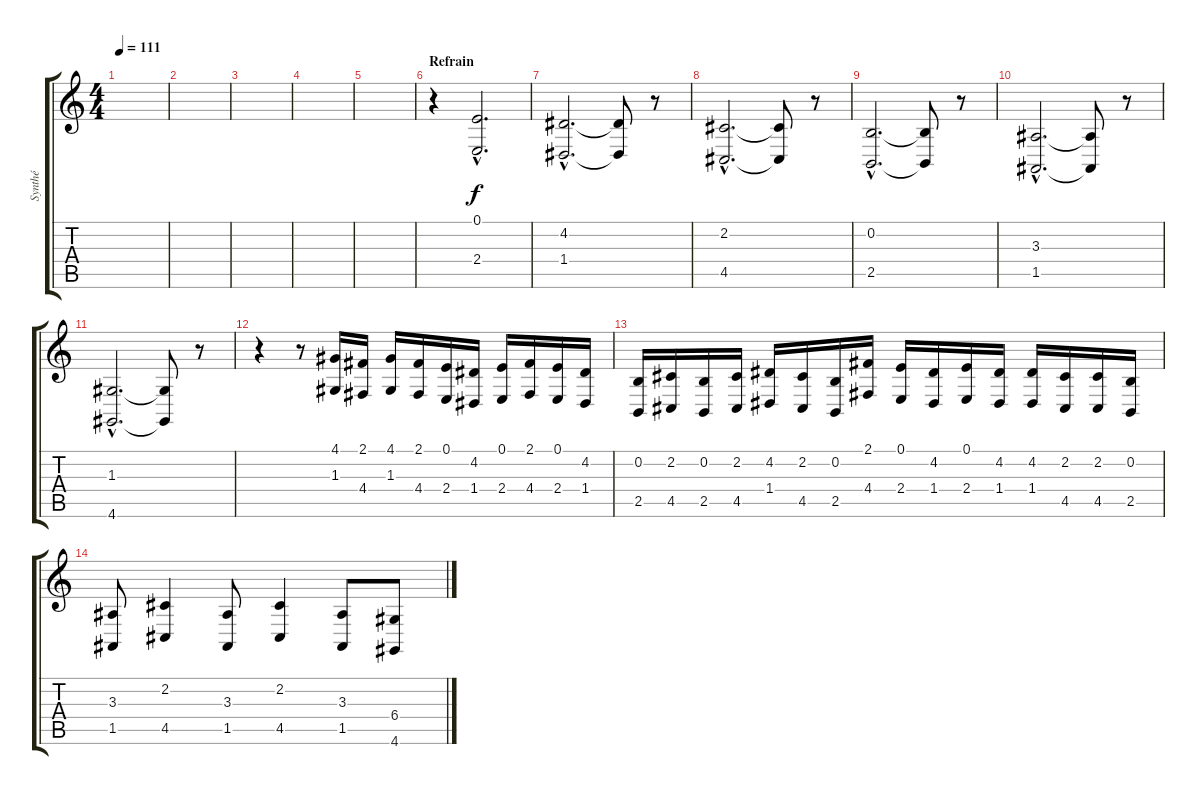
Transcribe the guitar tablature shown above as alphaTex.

\track ("Synthé" "Synthé") {instrument stringensemble1}
\staff {score tabs}
\tuning (E4 B3 G3 D3 A2 E2) {hide}
\ts (4 4)
\tempo 111
\clef g2
\ks c
|
|
|
|
|
\section ("" "Refrain")
r.4 (0.1{hac} 2.4{hac}).2{d} |
(4.2{hac} 1.4{hac}).2{d} (4.2{t} 1.4{t}).8 r.8 |
(2.2{hac} 4.5{hac}).2{d} (2.2{t} 4.5{t}).8 r.8 |
(0.2{hac} 2.5{hac}).2{d} (0.2{t} 2.5{t}).8 r.8 |
(3.3{hac} 1.5{hac}).2{d} (3.3{t} 1.5{t}).8 r.8 |
(1.3{hac} 4.6{hac}).2{d} (1.3{t} 4.6{t}).8 r.8 |
r.4 r.8 (4.1 1.3).16 (2.1 4.4).16 (4.1 1.3).16 (2.1 4.4).16 (0.1 2.4).16 (4.2 1.4).16 (0.1 2.4).16 (2.1 4.4).16 (0.1 2.4).16 (4.2 1.4).16 |
(0.2 2.5).16 (2.2 4.5).16 (0.2 2.5).16 (2.2 4.5).16 (4.2 1.4).16 (2.2 4.5).16 (0.2 2.5).16 (2.1 4.4).16 (0.1 2.4).16 (4.2 1.4).16 (0.1 2.4).16 (4.2 1.4).16 (4.2 1.4).16 (2.2 4.5).16 (2.2 4.5).16 (0.2 2.5).16 |
(3.3 1.5).8 (2.2 4.5).4 (3.3 1.5).8 (2.2 4.5).4 (3.3 1.5).8 (6.4 4.6).8
